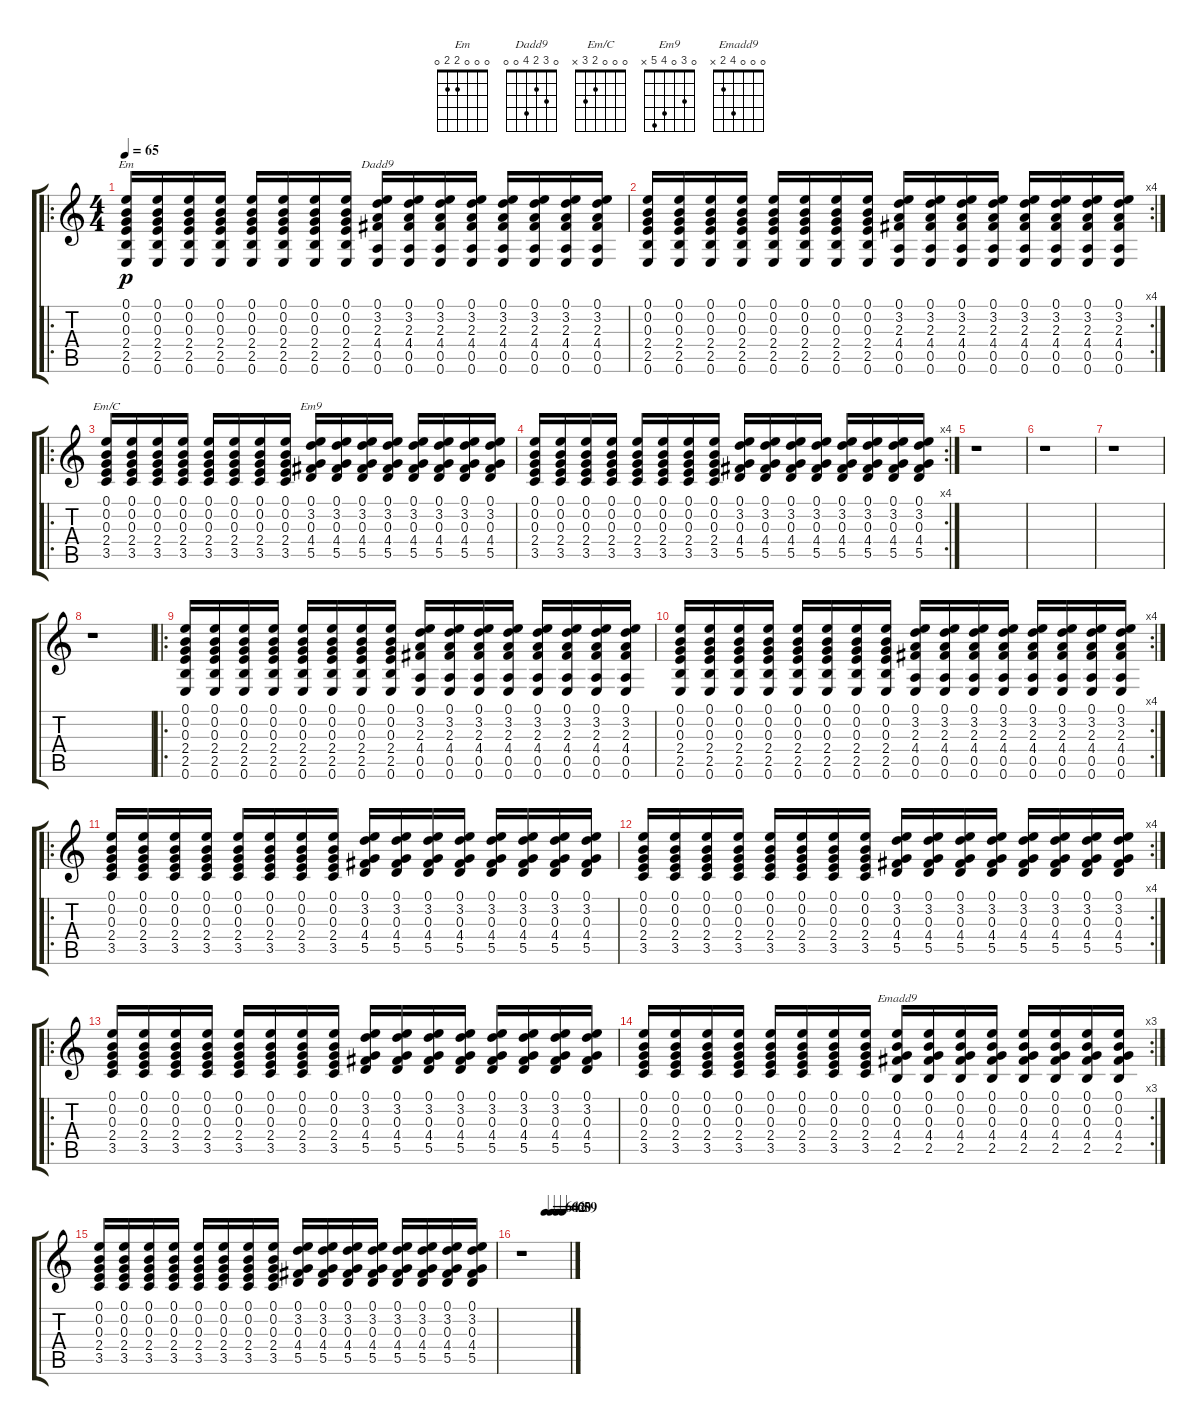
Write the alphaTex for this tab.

\track "" {instrument acousticguitarsteel}
\staff {score tabs}
\tuning (E4 B3 G3 D3 A2 E2) {hide}
\chord ("Em" 0 0 0 2 2 0)
\chord ("Dadd9" 0 3 2 4 0 0)
\chord ("Em/C" 0 0 0 2 3 x)
\chord ("Em9" 0 3 0 4 5 x)
\chord ("Emadd9" 0 0 0 4 2 x)
\ro
\ts (4 4)
\tempo 65
\clef g2
\ks c
(0.1 0.2 0.3 2.4 2.5 0.6).16{ch "Em" dy p} (0.1 0.2 0.3 2.4 2.5 0.6).16 (0.1 0.2 0.3 2.4 2.5 0.6).16 (0.1 0.2 0.3 2.4 2.5 0.6).16 (0.1 0.2 0.3 2.4 2.5 0.6).16 (0.1 0.2 0.3 2.4 2.5 0.6).16 (0.1 0.2 0.3 2.4 2.5 0.6).16 (0.1 0.2 0.3 2.4 2.5 0.6).16 (0.1 3.2 2.3 4.4 0.5 0.6).16{ch "Dadd9"} (0.1 3.2 2.3 4.4 0.5 0.6).16 (0.1 3.2 2.3 4.4 0.5 0.6).16 (0.1 3.2 2.3 4.4 0.5 0.6).16 (0.1 3.2 2.3 4.4 0.5 0.6).16 (0.1 3.2 2.3 4.4 0.5 0.6).16 (0.1 3.2 2.3 4.4 0.5 0.6).16 (0.1 3.2 2.3 4.4 0.5 0.6).16 |
\rc 4
(0.1 0.2 0.3 2.4 2.5 0.6).16 (0.1 0.2 0.3 2.4 2.5 0.6).16 (0.1 0.2 0.3 2.4 2.5 0.6).16 (0.1 0.2 0.3 2.4 2.5 0.6).16 (0.1 0.2 0.3 2.4 2.5 0.6).16 (0.1 0.2 0.3 2.4 2.5 0.6).16 (0.1 0.2 0.3 2.4 2.5 0.6).16 (0.1 0.2 0.3 2.4 2.5 0.6).16 (0.1 3.2 2.3 4.4 0.5 0.6).16 (0.1 3.2 2.3 4.4 0.5 0.6).16 (0.1 3.2 2.3 4.4 0.5 0.6).16 (0.1 3.2 2.3 4.4 0.5 0.6).16 (0.1 3.2 2.3 4.4 0.5 0.6).16 (0.1 3.2 2.3 4.4 0.5 0.6).16 (0.1 3.2 2.3 4.4 0.5 0.6).16 (0.1 3.2 2.3 4.4 0.5 0.6).16 |
\ro
(0.1 0.2 0.3 2.4 3.5).16{ch "Em/C"} (0.1 0.2 0.3 2.4 3.5).16 (0.1 0.2 0.3 2.4 3.5).16 (0.1 0.2 0.3 2.4 3.5).16 (0.1 0.2 0.3 2.4 3.5).16 (0.1 0.2 0.3 2.4 3.5).16 (0.1 0.2 0.3 2.4 3.5).16 (0.1 0.2 0.3 2.4 3.5).16 (0.1 3.2 0.3 4.4 5.5).16{ch "Em9"} (0.1 3.2 0.3 4.4 5.5).16 (0.1 3.2 0.3 4.4 5.5).16 (0.1 3.2 0.3 4.4 5.5).16 (0.1 3.2 0.3 4.4 5.5).16 (0.1 3.2 0.3 4.4 5.5).16 (0.1 3.2 0.3 4.4 5.5).16 (0.1 3.2 0.3 4.4 5.5).16 |
\rc 4
(0.1 0.2 0.3 2.4 3.5).16 (0.1 0.2 0.3 2.4 3.5).16 (0.1 0.2 0.3 2.4 3.5).16 (0.1 0.2 0.3 2.4 3.5).16 (0.1 0.2 0.3 2.4 3.5).16 (0.1 0.2 0.3 2.4 3.5).16 (0.1 0.2 0.3 2.4 3.5).16 (0.1 0.2 0.3 2.4 3.5).16 (0.1 3.2 0.3 4.4 5.5).16 (0.1 3.2 0.3 4.4 5.5).16 (0.1 3.2 0.3 4.4 5.5).16 (0.1 3.2 0.3 4.4 5.5).16 (0.1 3.2 0.3 4.4 5.5).16 (0.1 3.2 0.3 4.4 5.5).16 (0.1 3.2 0.3 4.4 5.5).16 (0.1 3.2 0.3 4.4 5.5).16 |
r.1 |
r.1 |
r.1 |
r.1 |
\ro
(0.1 0.2 0.3 2.4 2.5 0.6).16 (0.1 0.2 0.3 2.4 2.5 0.6).16 (0.1 0.2 0.3 2.4 2.5 0.6).16 (0.1 0.2 0.3 2.4 2.5 0.6).16 (0.1 0.2 0.3 2.4 2.5 0.6).16 (0.1 0.2 0.3 2.4 2.5 0.6).16 (0.1 0.2 0.3 2.4 2.5 0.6).16 (0.1 0.2 0.3 2.4 2.5 0.6).16 (0.1 3.2 2.3 4.4 0.5 0.6).16 (0.1 3.2 2.3 4.4 0.5 0.6).16 (0.1 3.2 2.3 4.4 0.5 0.6).16 (0.1 3.2 2.3 4.4 0.5 0.6).16 (0.1 3.2 2.3 4.4 0.5 0.6).16 (0.1 3.2 2.3 4.4 0.5 0.6).16 (0.1 3.2 2.3 4.4 0.5 0.6).16 (0.1 3.2 2.3 4.4 0.5 0.6).16 |
\rc 4
(0.1 0.2 0.3 2.4 2.5 0.6).16 (0.1 0.2 0.3 2.4 2.5 0.6).16 (0.1 0.2 0.3 2.4 2.5 0.6).16 (0.1 0.2 0.3 2.4 2.5 0.6).16 (0.1 0.2 0.3 2.4 2.5 0.6).16 (0.1 0.2 0.3 2.4 2.5 0.6).16 (0.1 0.2 0.3 2.4 2.5 0.6).16 (0.1 0.2 0.3 2.4 2.5 0.6).16 (0.1 3.2 2.3 4.4 0.5 0.6).16 (0.1 3.2 2.3 4.4 0.5 0.6).16 (0.1 3.2 2.3 4.4 0.5 0.6).16 (0.1 3.2 2.3 4.4 0.5 0.6).16 (0.1 3.2 2.3 4.4 0.5 0.6).16 (0.1 3.2 2.3 4.4 0.5 0.6).16 (0.1 3.2 2.3 4.4 0.5 0.6).16 (0.1 3.2 2.3 4.4 0.5 0.6).16 |
\ro
(0.1 0.2 0.3 2.4 3.5).16 (0.1 0.2 0.3 2.4 3.5).16 (0.1 0.2 0.3 2.4 3.5).16 (0.1 0.2 0.3 2.4 3.5).16 (0.1 0.2 0.3 2.4 3.5).16 (0.1 0.2 0.3 2.4 3.5).16 (0.1 0.2 0.3 2.4 3.5).16 (0.1 0.2 0.3 2.4 3.5).16 (0.1 3.2 0.3 4.4 5.5).16 (0.1 3.2 0.3 4.4 5.5).16 (0.1 3.2 0.3 4.4 5.5).16 (0.1 3.2 0.3 4.4 5.5).16 (0.1 3.2 0.3 4.4 5.5).16 (0.1 3.2 0.3 4.4 5.5).16 (0.1 3.2 0.3 4.4 5.5).16 (0.1 3.2 0.3 4.4 5.5).16 |
\rc 4
(0.1 0.2 0.3 2.4 3.5).16 (0.1 0.2 0.3 2.4 3.5).16 (0.1 0.2 0.3 2.4 3.5).16 (0.1 0.2 0.3 2.4 3.5).16 (0.1 0.2 0.3 2.4 3.5).16 (0.1 0.2 0.3 2.4 3.5).16 (0.1 0.2 0.3 2.4 3.5).16 (0.1 0.2 0.3 2.4 3.5).16 (0.1 3.2 0.3 4.4 5.5).16 (0.1 3.2 0.3 4.4 5.5).16 (0.1 3.2 0.3 4.4 5.5).16 (0.1 3.2 0.3 4.4 5.5).16 (0.1 3.2 0.3 4.4 5.5).16 (0.1 3.2 0.3 4.4 5.5).16 (0.1 3.2 0.3 4.4 5.5).16 (0.1 3.2 0.3 4.4 5.5).16 |
\ro
(0.1 0.2 0.3 2.4 3.5).16 (0.1 0.2 0.3 2.4 3.5).16 (0.1 0.2 0.3 2.4 3.5).16 (0.1 0.2 0.3 2.4 3.5).16 (0.1 0.2 0.3 2.4 3.5).16 (0.1 0.2 0.3 2.4 3.5).16 (0.1 0.2 0.3 2.4 3.5).16 (0.1 0.2 0.3 2.4 3.5).16 (0.1 3.2 0.3 4.4 5.5).16 (0.1 3.2 0.3 4.4 5.5).16 (0.1 3.2 0.3 4.4 5.5).16 (0.1 3.2 0.3 4.4 5.5).16 (0.1 3.2 0.3 4.4 5.5).16 (0.1 3.2 0.3 4.4 5.5).16 (0.1 3.2 0.3 4.4 5.5).16 (0.1 3.2 0.3 4.4 5.5).16 |
\rc 3
(0.1 0.2 0.3 2.4 3.5).16 (0.1 0.2 0.3 2.4 3.5).16 (0.1 0.2 0.3 2.4 3.5).16 (0.1 0.2 0.3 2.4 3.5).16 (0.1 0.2 0.3 2.4 3.5).16 (0.1 0.2 0.3 2.4 3.5).16 (0.1 0.2 0.3 2.4 3.5).16 (0.1 0.2 0.3 2.4 3.5).16 (0.1 0.2 0.3 4.4 2.5).16{ch "Emadd9"} (0.1 0.2 0.3 4.4 2.5).16 (0.1 0.2 0.3 4.4 2.5).16 (0.1 0.2 0.3 4.4 2.5).16 (0.1 0.2 0.3 4.4 2.5).16 (0.1 0.2 0.3 4.4 2.5).16 (0.1 0.2 0.3 4.4 2.5).16 (0.1 0.2 0.3 4.4 2.5).16 |
(0.1 0.2 0.3 2.4 3.5).16 (0.1 0.2 0.3 2.4 3.5).16 (0.1 0.2 0.3 2.4 3.5).16 (0.1 0.2 0.3 2.4 3.5).16 (0.1 0.2 0.3 2.4 3.5).16 (0.1 0.2 0.3 2.4 3.5).16 (0.1 0.2 0.3 2.4 3.5).16 (0.1 0.2 0.3 2.4 3.5).16 (0.1 3.2 0.3 4.4 5.5).16 (0.1 3.2 0.3 4.4 5.5).16 (0.1 3.2 0.3 4.4 5.5).16 (0.1 3.2 0.3 4.4 5.5).16 (0.1 3.2 0.3 4.4 5.5).16 (0.1 3.2 0.3 4.4 5.5).16 (0.1 3.2 0.3 4.4 5.5).16 (0.1 3.2 0.3 4.4 5.5).16 |
\tempo (64 0.5)
\tempo (62 0.625)
\tempo (60 0.75)
\tempo (59 0.875)
r.1
